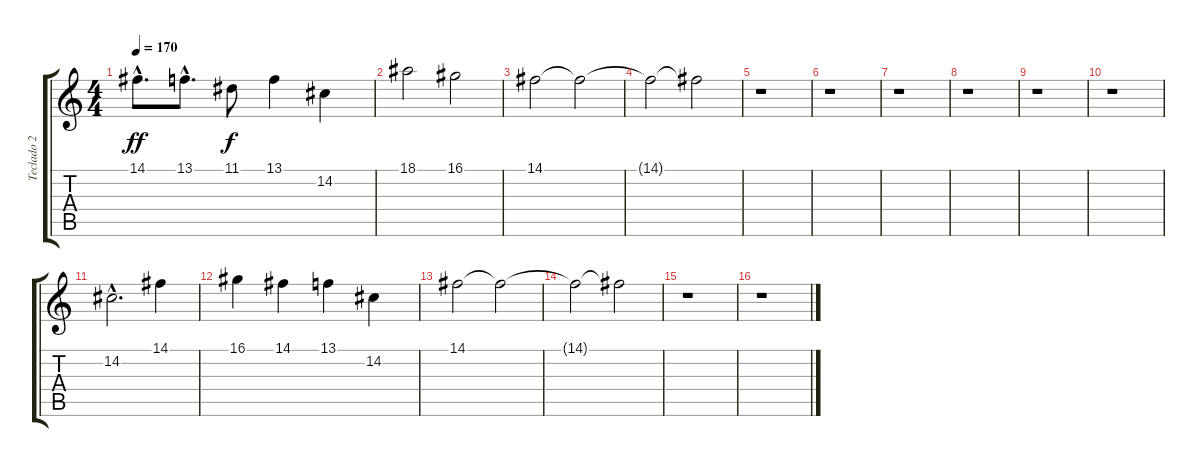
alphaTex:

\track ("Teclado 2" "Teclado 2") {instrument stringensemble1}
\staff {score tabs}
\tuning (E4 B3 G3 D3 A2 E2) {hide}
\ts (4 4)
\tempo 170
\clef g2
\ks c
14.1{hac}.8{d dy ff} 13.1{hac}.8{d} 11.1.8{dy f} 13.1.4 14.2.4 |
18.1.2 16.1.2 |
14.1.2 14.1{t}.2 |
14.1{t}.2 14.1{t}.2 |
r.1 |
r.1 |
r.1 |
r.1 |
r.1 |
r.1 |
14.2{hac}.2{d} 14.1.4 |
16.1.4 14.1.4 13.1.4 14.2.4 |
14.1.2 14.1{t}.2 |
14.1{t}.2 14.1{t}.2 |
r.1 |
r.1
